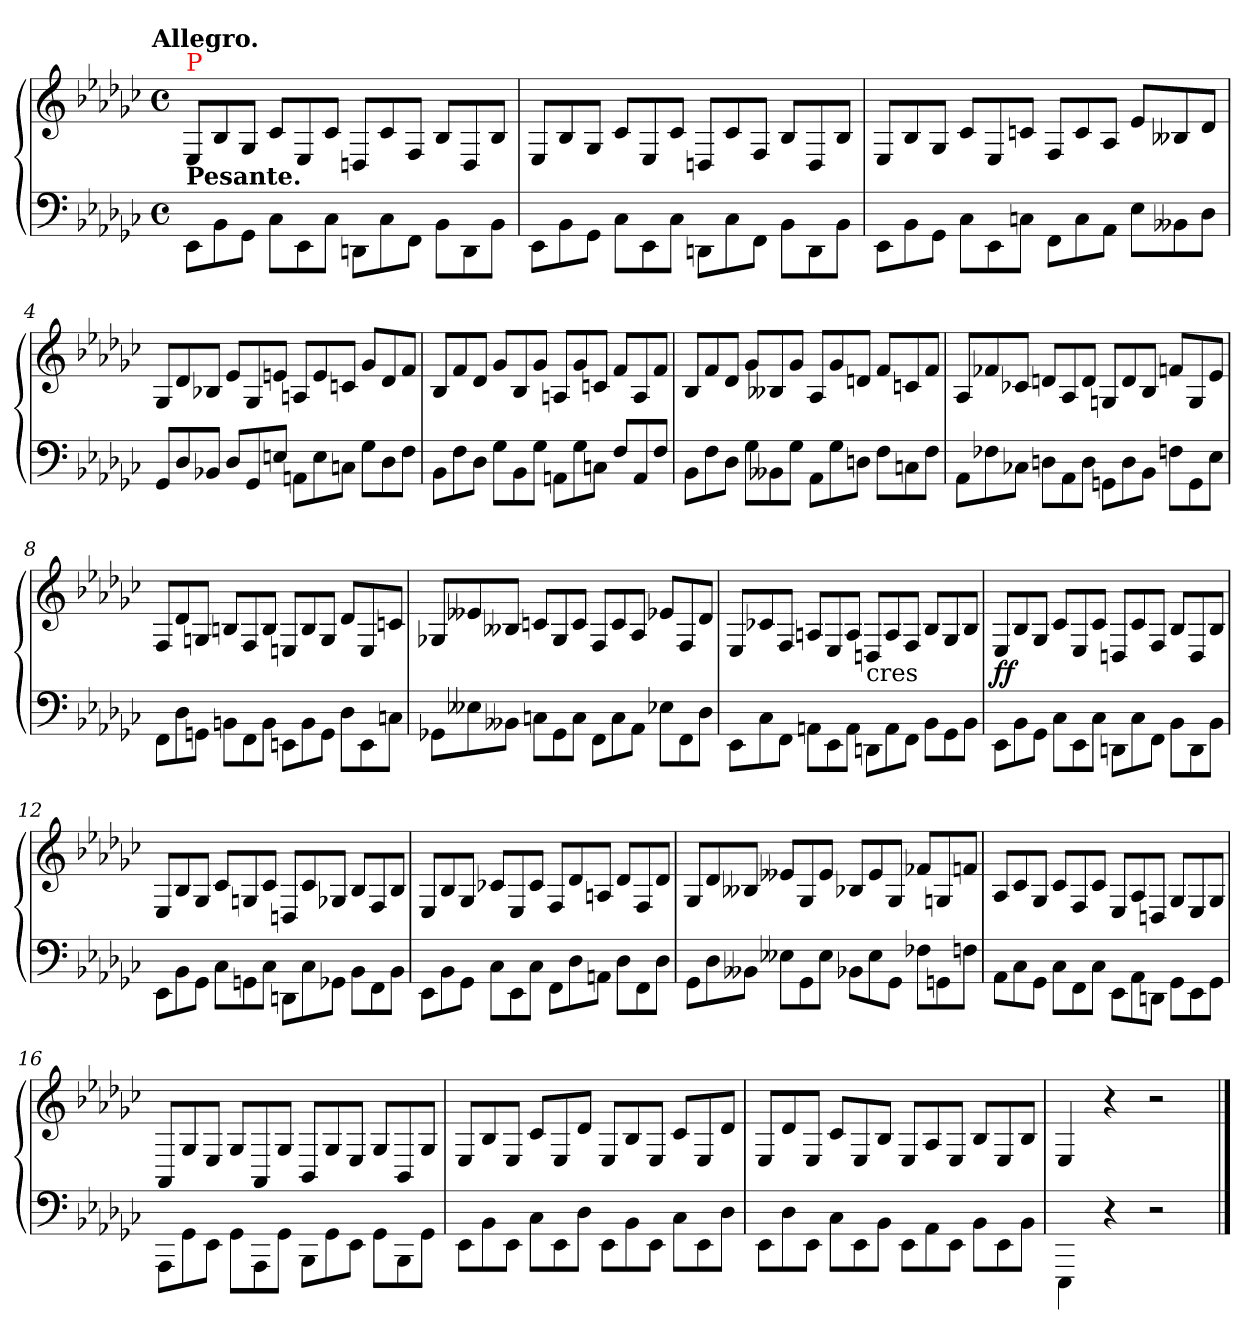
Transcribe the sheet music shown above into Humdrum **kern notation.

**kern	**kern	**dynam
*part1	*part1	*part1
*staff2	*staff1	*staff1/2
*clefF4	*clefG2	*
*k[b-e-a-d-g-c-]	*k[b-e-a-d-g-c-]	*
*e-:	*e-:	*
!!LO:TX:omd:t=Allegro.
*M4/4	*M4/4	*
*met(c)	*met(c)	*
*MM180	*MM180	*
*Xtuplet	*Xtuplet	*
=1	=1	=1
!	!LO:TX:a:color=red:t=P	!
!LO:TX:a:B:t=Pesante.	!	!
12EE-\L	12E-/L	.
12BB-\	12B-/	.
12GG-\J	12G-/J	.
12C-\L	12c-/L	.
12EE-\	12E-/	.
12C-\J	12c-/J	.
12DDn\L	12Dn/L	.
12C-\	12c-/	.
12FF\J	12F/J	.
12BB-\L	12B-/L	.
12DD\	12D/	.
12BB-\J	12B-/J	.
=2	=2	=2
12EE-\L	12E-/L	.
12BB-\	12B-/	.
12GG-\J	12G-/J	.
12C-\L	12c-/L	.
12EE-\	12E-/	.
12C-\J	12c-/J	.
12DDn\L	12Dn/L	.
12C-\	12c-/	.
12FF\J	12F/J	.
12BB-\L	12B-/L	.
12DD\	12D/	.
12BB-\J	12B-/J	.
=3	=3	=3
12EE-\L	12E-/L	.
12BB-\	12B-/	.
12GG-\J	12G-/J	.
12C-\L	12c-/L	.
12EE-\	12E-/	.
12Cn\J	12cn/J	.
12FF\L	12F/L	.
12C\	12c/	.
12AA-\J	12A-/J	.
12E-\L	12e-L	.
12BB--X\	12B--X	.
12D-\J	12d-J	.
=4	=4	=4
12GG-L	12G-L	.
12D-	12d-	.
12BB-XJ	12B-XJ	.
12D-L	12e-L	.
12GG-	12G-	.
12EnJ	12enJ	.
12AAn\L	12AnL	.
12E\	12e	.
12Cn\J	12cnJ	.
12G-L	12g-L	.
12D-	12d-	.
12FJ	12fJ	.
=5	=5	=5
12BB-L	12B-L	.
12F	12f	.
12D-J	12d-J	.
12G-L	12g-L	.
12BB-	12B-	.
12G-J	12g-J	.
12AAn\L	12AnL	.
12G-\	12g-	.
12C\J	12cJ	.
12FL	12fL	.
12AA	12A	.
12FJ	12fJ	.
=6	=6	=6
12BB-L	12B-L	.
12F	12f	.
12D-J	12d-J	.
12G-L	12g-L	.
12BB--X	12B--X	.
12G-J	12g-J	.
12AA-L	12A-L	.
12G-	12g-	.
12DnJ	12dnJ	.
12FL	12fL	.
12C	12c	.
12FJ	12fJ	.
=7	=7	=7
12AA-\L	12A-L	.
12F-X\	12f-X	.
12C-X\J	12c-XJ	.
12Dn\L	12dnL	.
12AA-\	12A-	.
12D\J	12dJ	.
12GGn\L	12GnL	.
12D\	12d	.
12BB-\J	12B-J	.
12Fn\L	12fnL	.
12GG\	12G	.
12E-\J	12e-J	.
=8	=8	=8
12FF\L	12F/L	.
12D-\	12d-/	.
12GGn\J	12Gn/J	.
12BBn\L	12Bn/L	.
12FF\	12F/	.
12BB\J	12B/J	.
12EEn\L	12En/L	.
12BB\	12B/	.
12GG\J	12G/J	.
12D-\L	12d-/L	.
12EE\	12E/	.
12Cn\J	12cn/J	.
=9	=9	=9
12GG-XL	12G-XL	.
12E--X\	12e--X/	.
12BB--X\J	12B--X/J	.
12Cn\L	12cn/L	.
12GG-\	12G-/	.
12C\J	12c/J	.
12FF\L	12F/L	.
12C\	12c/	.
12AA-\J	12A-/J	.
12E-XL	12e-XL	.
12FF\	12F/	.
12D-\J	12d-/J	.
=10	=10	=10
12EE-\L	12E-/L	.
12C-	12c-X	.
12FF\J	12F/J	.
12AAn\L	12An/L	.
12EE-\	12E-/	.
12AA\J	12A/J	.
!	!LO:TX:c:t=cres	!
12DDn\L	12Dn/L	.
12AA\	12A/	.
12FF\J	12F/J	.
12BB-\L	12B-/L	.
12GG-\	12G-/	.
12BB-\J	12B-/J	.
=11	=11	=11
12EE-\L	12E-/L	ff
12BB-\	12B-/	.
12GG-\J	12G-/J	.
12C-\L	12c-/L	.
12EE-\	12E-/	.
12C-\J	12c-/J	.
12DDn\L	12Dn/L	.
12C-\	12c-/	.
12FF\J	12F/J	.
12BB-\L	12B-/L	.
12DD\	12D/	.
12BB-\J	12B-/J	.
=12	=12	=12
12EE-\L	12E-/L	.
12BB-\	12B-/	.
12GG-\J	12G-/J	.
12C-\L	12c-/L	.
12GGn\	12Gn/	.
12C-\J	12c-/J	.
12DDn\L	12Dn/L	.
12C-\	12c-/	.
12GG-XJ	12G-XJ	.
12BB-\L	12B-/L	.
12FF\	12F/	.
12BB-\J	12B-/J	.
=13	=13	=13
12EE-\L	12E-/L	.
12BB-\	12B-/	.
12GG-\J	12G-/J	.
12C-L	12c-XL	.
12EE-\	12E-/	.
12C-\J	12c-/J	.
12FF\L	12F/L	.
12D-\	12d-/	.
12AAn\J	12An/J	.
12D-\L	12d-/L	.
12FF\	12F/	.
12D-\J	12d-/J	.
=14	=14	=14
12GG-\L	12G-/L	.
12D-\	12d-/	.
12BB--X\J	12B--X/J	.
12E--X\L	12e--X/L	.
12GG-\	12G-/	.
12E--\J	12e--/J	.
12BB-j\L	12B-XL	.
12E--\	12e--/	.
12GG-\J	12G-/J	.
12F-XL	12f-XL	.
12GGn\	12Gn/	.
12Fn\J	12fn/J	.
=15	=15	=15
12AA-\L	12A-/L	.
12C-\	12c-/	.
12GG-\J	12G-/J	.
12C-\L	12c-/L	.
12FF\	12F/	.
12C-\J	12c-/J	.
12EE-\L	12E-/L	.
12AA-\	12A-/	.
12DDn\J	12Dn/J	.
12GG-\L	12G-/L	.
12EE-\	12E-/	.
12GG-\J	12G-/J	.
=16	=16	=16
12AAA-\L	12AA-/L	.
12GG-\	12G-/	.
12EE-\J	12E-/J	.
12GG-\L	12G-/L	.
12AAA-\	12AA-/	.
12GG-\J	12G-/J	.
12BBB-\L	12BB-/L	.
12GG-\	12G-/	.
12EE-\J	12E-/J	.
12GG-\L	12G-/L	.
12BBB-\	12BB-/	.
12GG-\J	12G-/J	.
=17	=17	=17
12EE-\L	12E-/L	.
12BB-\	12B-/	.
12EE-\J	12E-/J	.
12C-\L	12c-/L	.
12EE-\	12E-/	.
12D-\J	12d-/J	.
12EE-\L	12E-/L	.
12BB-\	12B-/	.
12EE-\J	12E-/J	.
12C-\L	12c-/L	.
12EE-\	12E-/	.
12D-\J	12d-/J	.
=18	=18	=18
12EE-\L	12E-/L	.
12D-\	12d-/	.
12EE-\J	12E-/J	.
12C-\L	12c-/L	.
12EE-\	12E-/	.
12BB-\J	12B-/J	.
12EE-\L	12E-/L	.
12AA-\	12A-/	.
12EE-\J	12E-/J	.
12BB-\L	12B-/L	.
12EE-\	12E-/	.
12BB-\J	12B-/J	.
=19	=19	=19
4EEE-\	4E-/	.
4r	4r	.
2r	2r	.
==	==	==
*-	*-	*-
